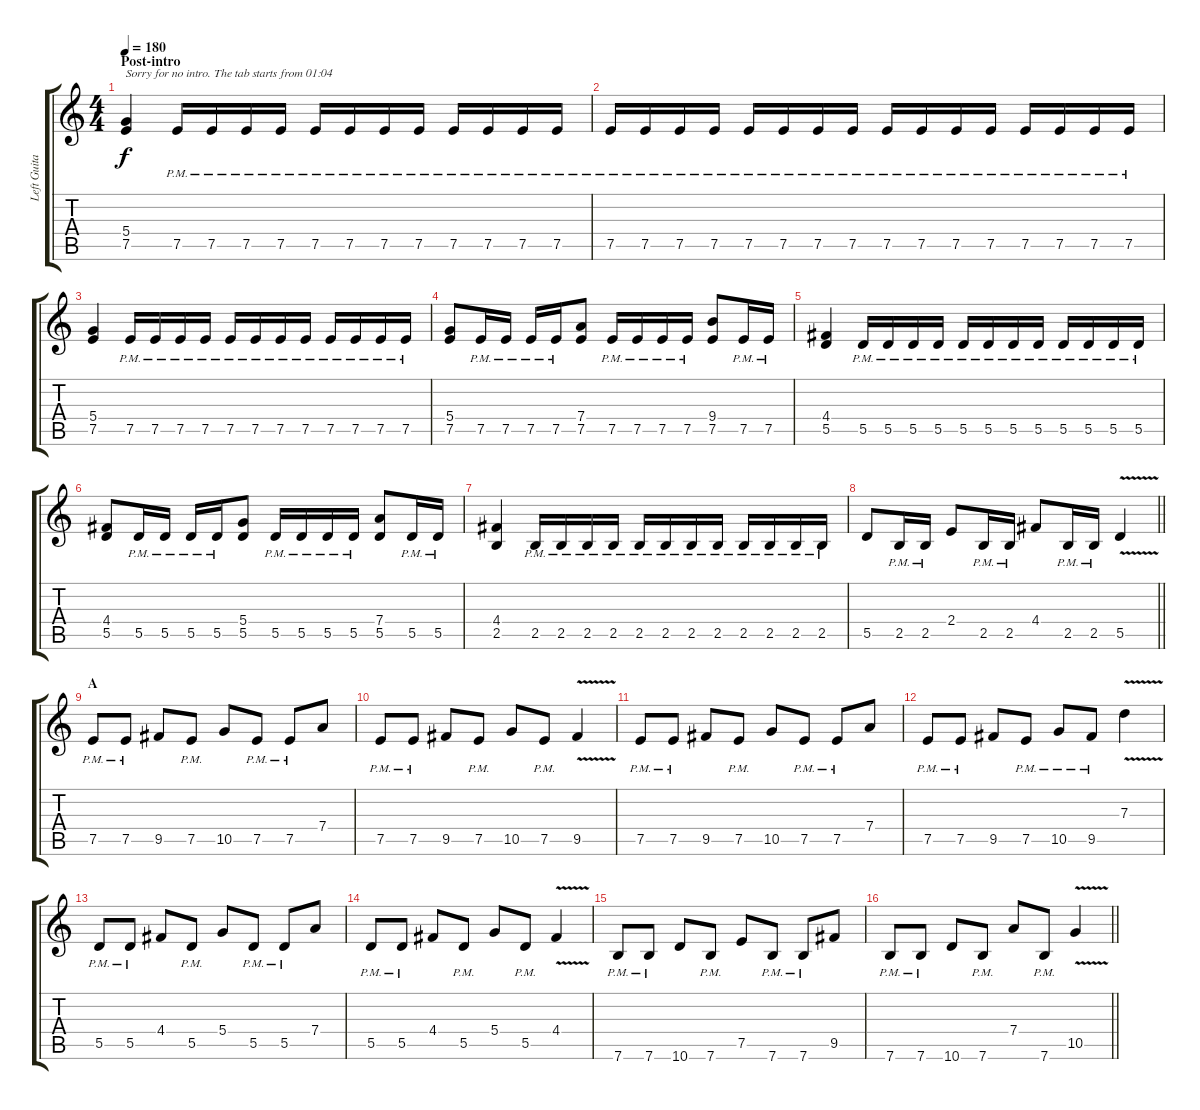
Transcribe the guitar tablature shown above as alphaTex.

\track ("Left Guitar" "Left Guita") {instrument distortionguitar}
\staff {score tabs}
\tuning (E4 B3 G3 D3 A2 E2) {hide}
\ts (4 4)
\section ("" "Post-intro")
\tempo 180
\clef g2
\ks c
(5.4 7.5).4{txt "Sorry for no intro. The tab starts from 01:04" dy f instrument distortionguitar} 7.5{pm}.16 7.5{pm}.16 7.5{pm}.16 7.5{pm}.16 7.5{pm}.16 7.5{pm}.16 7.5{pm}.16 7.5{pm}.16 7.5{pm}.16 7.5{pm}.16 7.5{pm}.16 7.5{pm}.16 |
7.5{pm}.16 7.5{pm}.16 7.5{pm}.16 7.5{pm}.16 7.5{pm}.16 7.5{pm}.16 7.5{pm}.16 7.5{pm}.16 7.5{pm}.16 7.5{pm}.16 7.5{pm}.16 7.5{pm}.16 7.5{pm}.16 7.5{pm}.16 7.5{pm}.16 7.5{pm}.16 |
(5.4 7.5).4 7.5{pm}.16 7.5{pm}.16 7.5{pm}.16 7.5{pm}.16 7.5{pm}.16 7.5{pm}.16 7.5{pm}.16 7.5{pm}.16 7.5{pm}.16 7.5{pm}.16 7.5{pm}.16 7.5{pm}.16 |
(5.4 7.5).8 7.5{pm}.16 7.5{pm}.16 7.5{pm}.16 7.5{pm}.16 (7.4 7.5).8 7.5{pm}.16 7.5{pm}.16 7.5{pm}.16 7.5{pm}.16 (9.4 7.5).8 7.5{pm}.16 7.5{pm}.16 |
(4.4 5.5).4 5.5{pm}.16 5.5{pm}.16 5.5{pm}.16 5.5{pm}.16 5.5{pm}.16 5.5{pm}.16 5.5{pm}.16 5.5{pm}.16 5.5{pm}.16 5.5{pm}.16 5.5{pm}.16 5.5{pm}.16 |
(4.4 5.5).8 5.5{pm}.16 5.5{pm}.16 5.5{pm}.16 5.5{pm}.16 (5.4 5.5).8 5.5{pm}.16 5.5{pm}.16 5.5{pm}.16 5.5{pm}.16 (7.4 5.5).8 5.5{pm}.16 5.5{pm}.16 |
(4.4 2.5).4 2.5{pm}.16 2.5{pm}.16 2.5{pm}.16 2.5{pm}.16 2.5{pm}.16 2.5{pm}.16 2.5{pm}.16 2.5{pm}.16 2.5{pm}.16 2.5{pm}.16 2.5{pm}.16 2.5{pm}.16 |
\barLineRight lightlight
5.5.8 2.5{pm}.16 2.5{pm}.16 2.4.8 2.5{pm}.16 2.5{pm}.16 4.4.8 2.5{pm}.16 2.5{pm}.16 5.5{v}.4 |
\section ("" "A")
7.5{pm}.8 7.5{pm}.8 9.5.8 7.5{pm}.8 10.5.8 7.5{pm}.8 7.5{pm}.8 7.4.8 |
7.5{pm}.8 7.5{pm}.8 9.5.8 7.5{pm}.8 10.5.8 7.5{pm}.8 9.5{v}.4 |
7.5{pm}.8 7.5{pm}.8 9.5.8 7.5{pm}.8 10.5.8 7.5{pm}.8 7.5{pm}.8 7.4.8 |
7.5{pm}.8 7.5{pm}.8 9.5.8 7.5{pm}.8 10.5{pm}.8 9.5{pm}.8 7.3{v}.4 |
5.5{pm}.8 5.5{pm}.8 4.4.8 5.5{pm}.8 5.4.8 5.5{pm}.8 5.5{pm}.8 7.4.8 |
5.5{pm}.8 5.5{pm}.8 4.4.8 5.5{pm}.8 5.4.8 5.5{pm}.8 4.4{v}.4 |
7.6{pm}.8 7.6{pm}.8 10.6.8 7.6{pm}.8 7.5.8 7.6{pm}.8 7.6{pm}.8 9.5.8 |
\barLineRight lightlight
7.6{pm}.8 7.6{pm}.8 10.6.8 7.6{pm}.8 7.4.8 7.6{pm}.8 10.5{v}.4
